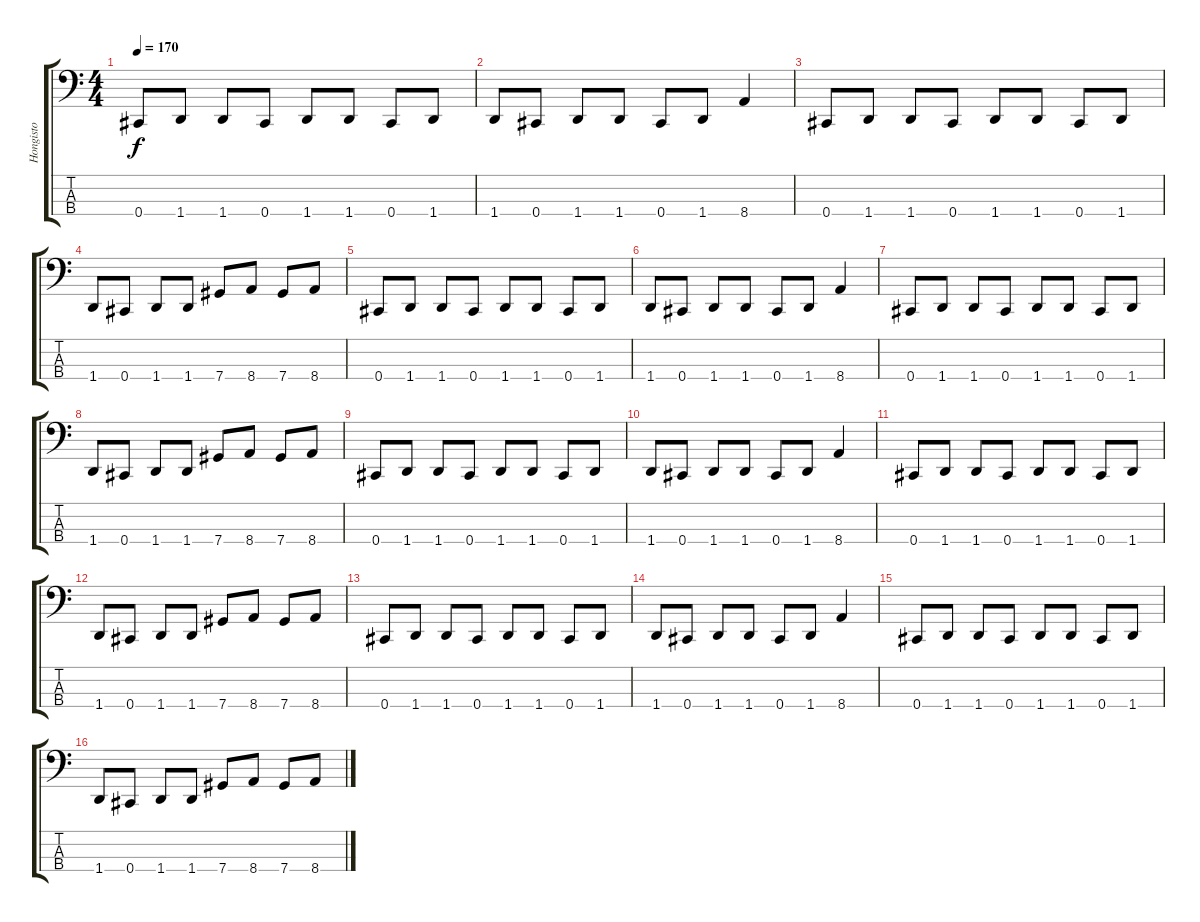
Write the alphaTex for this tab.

\track ("Hongisto" "Hongisto") {instrument electricbasspick}
\staff {score tabs}
\tuning (Gb2 Db2 Ab1 Db1) {hide}
\ts (4 4)
\tempo 170
\clef f4
\ks c
0.4.8{dy f} 1.4.8 1.4.8 0.4.8 1.4.8 1.4.8 0.4.8 1.4.8 |
1.4.8 0.4.8 1.4.8 1.4.8 0.4.8 1.4.8 8.4.4 |
0.4.8 1.4.8 1.4.8 0.4.8 1.4.8 1.4.8 0.4.8 1.4.8 |
1.4.8 0.4.8 1.4.8 1.4.8 7.4.8 8.4.8 7.4.8 8.4.8 |
0.4.8 1.4.8 1.4.8 0.4.8 1.4.8 1.4.8 0.4.8 1.4.8 |
1.4.8 0.4.8 1.4.8 1.4.8 0.4.8 1.4.8 8.4.4 |
0.4.8 1.4.8 1.4.8 0.4.8 1.4.8 1.4.8 0.4.8 1.4.8 |
1.4.8 0.4.8 1.4.8 1.4.8 7.4.8 8.4.8 7.4.8 8.4.8 |
0.4.8 1.4.8 1.4.8 0.4.8 1.4.8 1.4.8 0.4.8 1.4.8 |
1.4.8 0.4.8 1.4.8 1.4.8 0.4.8 1.4.8 8.4.4 |
0.4.8 1.4.8 1.4.8 0.4.8 1.4.8 1.4.8 0.4.8 1.4.8 |
1.4.8 0.4.8 1.4.8 1.4.8 7.4.8 8.4.8 7.4.8 8.4.8 |
0.4.8 1.4.8 1.4.8 0.4.8 1.4.8 1.4.8 0.4.8 1.4.8 |
1.4.8 0.4.8 1.4.8 1.4.8 0.4.8 1.4.8 8.4.4 |
0.4.8 1.4.8 1.4.8 0.4.8 1.4.8 1.4.8 0.4.8 1.4.8 |
1.4.8 0.4.8 1.4.8 1.4.8 7.4.8 8.4.8 7.4.8 8.4.8
